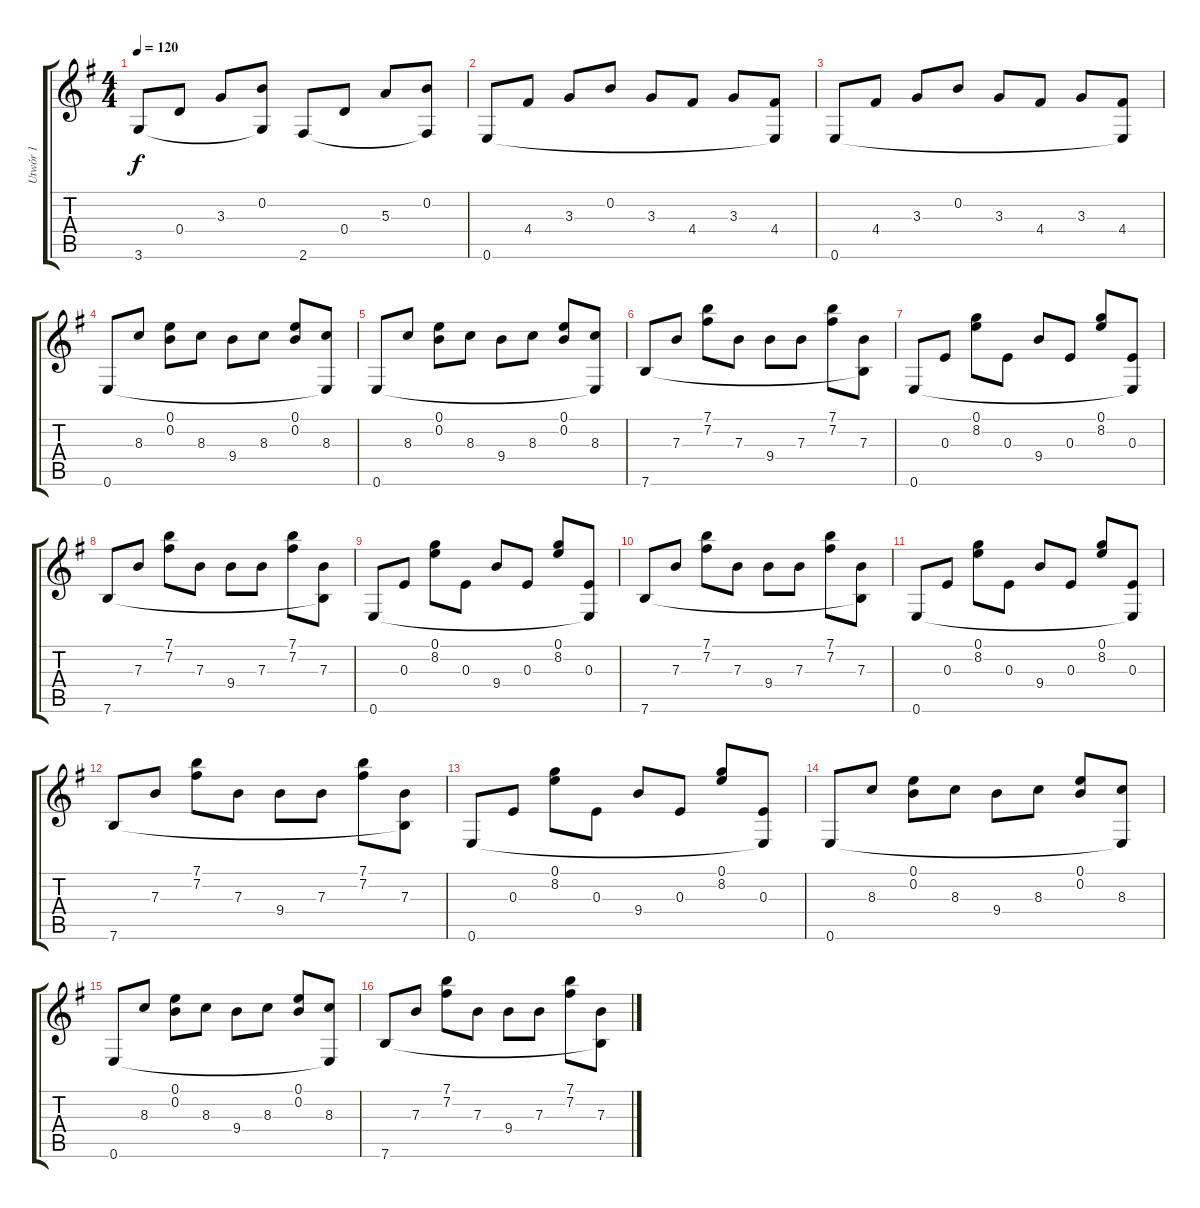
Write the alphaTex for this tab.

\track ("Utwór 1" "Utwór 1") {instrument acousticguitarnylon}
\staff {score tabs}
\tuning (E4 B3 E3 D3 A2 E2) {hide}
\ts (4 4)
\tempo 120
\clef g2
\ks g
3.6.8{dy f} 0.4.8 3.3.8 (0.2 3.6{t}).8 2.6.8 0.4.8 5.3.8 (0.2 2.6{t}).8 |
0.6.8 4.4.8 3.3.8 0.2.8 3.3.8 4.4.8 3.3.8 (4.4 0.6{t}).8 |
0.6.8 4.4.8 3.3.8 0.2.8 3.3.8 4.4.8 3.3.8 (4.4 0.6{t}).8 |
0.6.8 8.3.8 (0.1 0.2).8 8.3.8 9.4.8 8.3.8 (0.1 0.2).8 (8.3 0.6{t}).8 |
0.6.8 8.3.8 (0.1 0.2).8 8.3.8 9.4.8 8.3.8 (0.1 0.2).8 (8.3 0.6{t}).8 |
7.6.8 7.3.8 (7.1 7.2).8 7.3.8 9.4.8 7.3.8 (7.1 7.2).8 (7.3 7.6{t}).8 |
0.6.8 0.3.8 (0.1 8.2).8 0.3.8 9.4.8 0.3.8 (0.1 8.2).8 (0.3 0.6{t}).8 |
7.6.8 7.3.8 (7.1 7.2).8 7.3.8 9.4.8 7.3.8 (7.1 7.2).8 (7.3 7.6{t}).8 |
0.6.8 0.3.8 (0.1 8.2).8 0.3.8 9.4.8 0.3.8 (0.1 8.2).8 (0.3 0.6{t}).8 |
7.6.8 7.3.8 (7.1 7.2).8 7.3.8 9.4.8 7.3.8 (7.1 7.2).8 (7.3 7.6{t}).8 |
0.6.8 0.3.8 (0.1 8.2).8 0.3.8 9.4.8 0.3.8 (0.1 8.2).8 (0.3 0.6{t}).8 |
7.6.8 7.3.8 (7.1 7.2).8 7.3.8 9.4.8 7.3.8 (7.1 7.2).8 (7.3 7.6{t}).8 |
0.6.8 0.3.8 (0.1 8.2).8 0.3.8 9.4.8 0.3.8 (0.1 8.2).8 (0.3 0.6{t}).8 |
0.6.8 8.3.8 (0.1 0.2).8 8.3.8 9.4.8 8.3.8 (0.1 0.2).8 (8.3 0.6{t}).8 |
0.6.8 8.3.8 (0.1 0.2).8 8.3.8 9.4.8 8.3.8 (0.1 0.2).8 (8.3 0.6{t}).8 |
7.6.8 7.3.8 (7.1 7.2).8 7.3.8 9.4.8 7.3.8 (7.1 7.2).8 (7.3 7.6{t}).8
